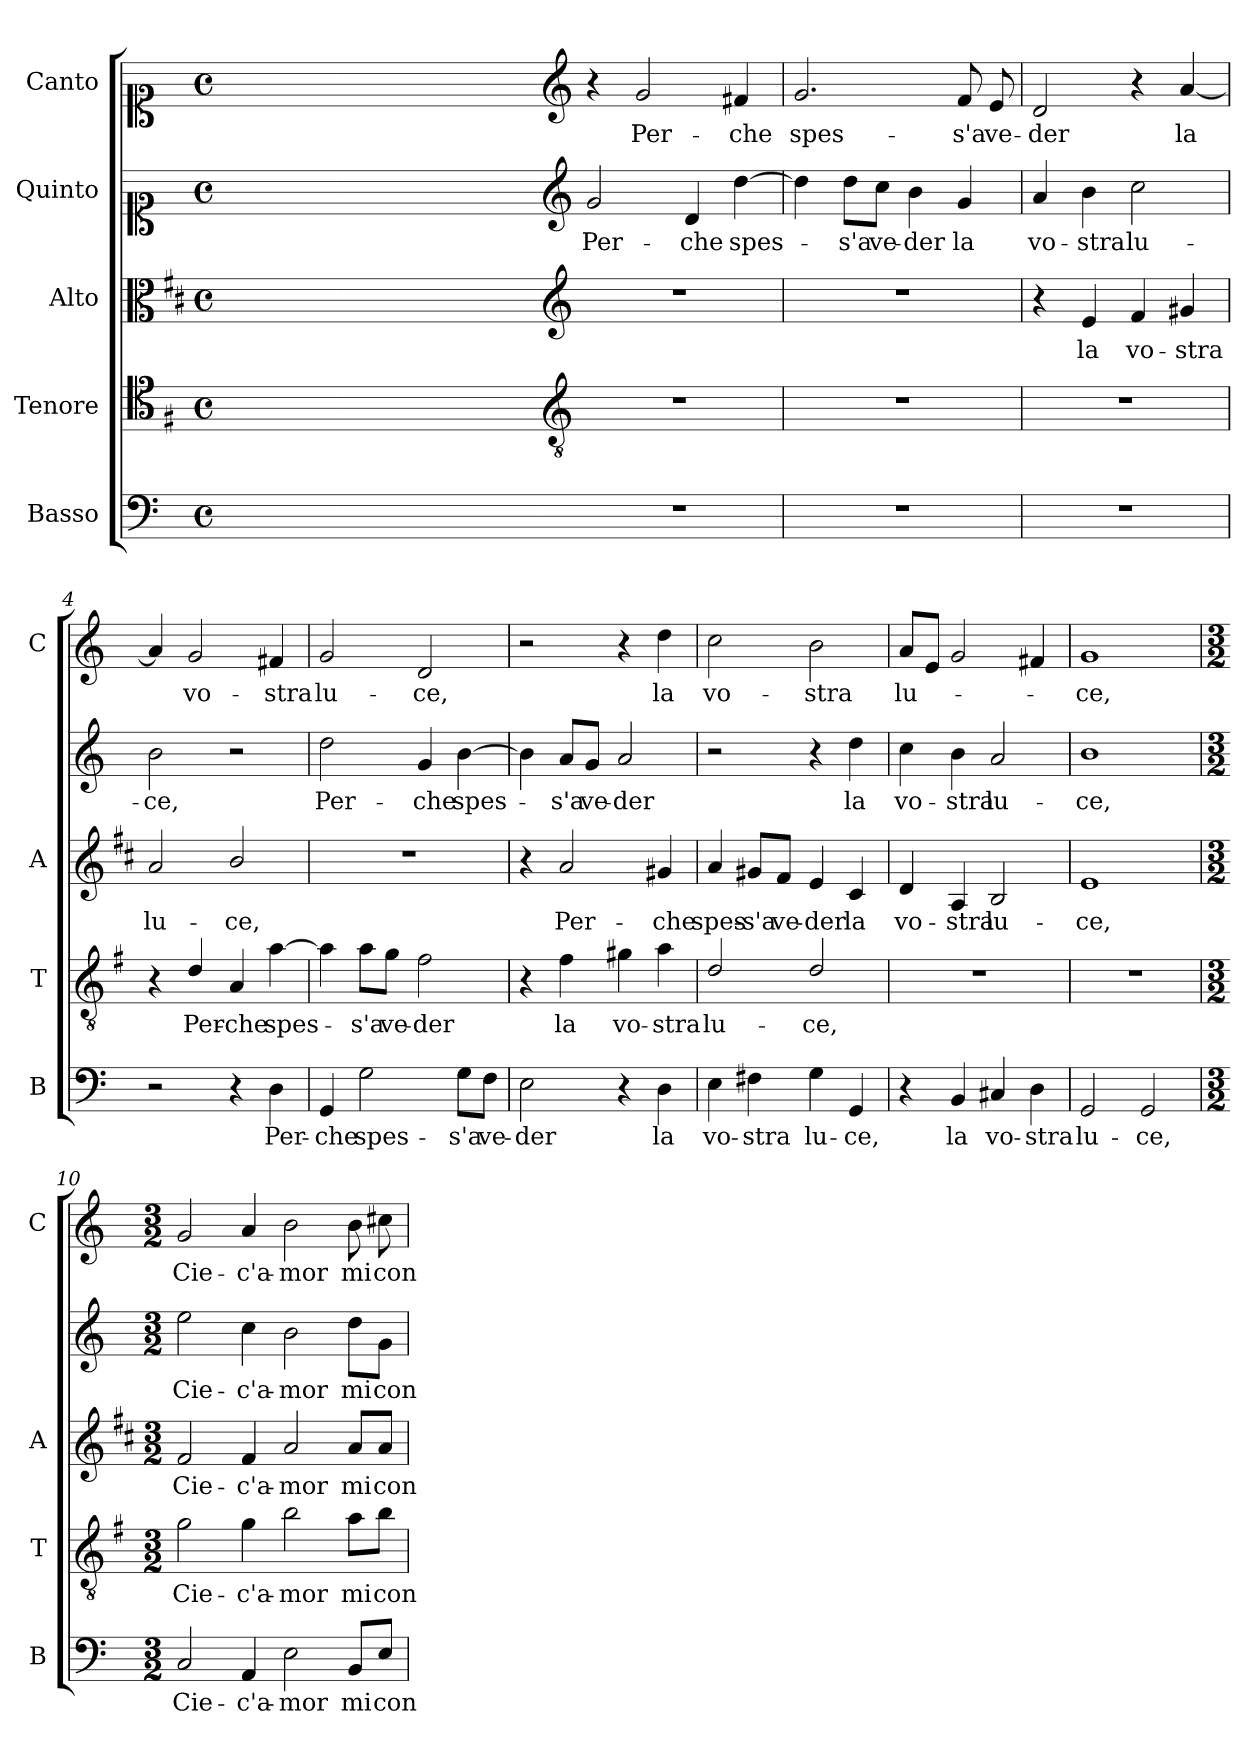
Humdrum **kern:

**kern	**text	**kern	**text	**kern	**text	**kern	**text	**kern	**text
*part5	*part5	*part4	*part4	*part3	*part3	*part2	*part2	*part1	*part1
*staff5	*staff5	*staff4	*staff4	*staff3	*staff3	*staff2	*staff2	*staff1	*staff1
*I"Basso	*	*I"Tenore	*	*I"Alto	*	*I"Quinto	*	*I"Canto	*
*I'B	*	*I'T	*	*I'A	*	*	*	*I'C	*
*clefF4	*	*clefC4	*	*clefC3	*	*clefC1	*	*clefC1	*
*	*	*ITrd4c7	*	*ITrd1c2	*	*	*	*	*
*k[]	*	*k[]	*	*k[]	*	*k[]	*	*k[]	*
*C:	*	*C:	*	*C:	*	*C:	*	*C:	*
*M4/4	*	*M4/4	*	*M4/4	*	*M4/4	*	*M4/4	*
*met(c)	*	*met(c)	*	*met(c)	*	*met(c)	*	*met(c)	*
=	=	=	=	=	=	=	=	=	=
1ryy	.	1ryy	.	1ryy	.	1ryy	.	1ryy	.
=1X-	=1X-	=1X-	=1X-	=1X-	=1X-	=1X-	=1X-	=1X-	=1X-
4ryy	.	4ryy	.	4ryy	.	4ryy	.	4ryy	.
4ryy	.	4ryy	.	4ryy	.	4ryy	.	4ryy	.
4ryy	.	4ryy	.	4ryy	.	4ryy	.	4ryy	.
4ryy	.	4ryy	.	4ryy	.	4ryy	.	4ryy	.
=1-	=1-	=1-	=1-	=1-	=1-	=1-	=1-	=1-	=1-
*	*	*clefGv2	*	*clefG2	*	*clefG2	*	*clefG2	*
!	!	!	!	!	!	!	!LO:LY:b	!	!
1r	.	1r	.	1r	.	2g/	Per-	4r	.
!	!	!	!	!	!	!	!	!	!LO:LY:b
.	.	.	.	.	.	.	.	2g/	Per-
!	!	!	!	!	!	!	!LO:LY:b	!	!
.	.	.	.	.	.	4d/	-che	.	.
!	!	!	!	!	!	!	!LO:LY:b	!	!LO:LY:b
.	.	.	.	.	.	[4dd\	spes-	4f#X/	-che
=2	=2	=2	=2	=2	=2	=2	=2	=2	=2
!	!	!	!	!	!	!	!	!	!LO:LY:b
1r	.	1r	.	1r	.	4dd\]	.	2.g/	spes-
!	!	!	!	!	!	!	!LO:LY:b	!	!
.	.	.	.	.	.	8dd\L	-s'a	.	.
!	!	!	!	!	!	!	!LO:LY:b	!	!
.	.	.	.	.	.	8cc\J	ve-	.	.
!	!	!	!	!	!	!	!LO:LY:b	!	!
.	.	.	.	.	.	4b\	-der	.	.
!	!	!	!	!	!	!	!LO:LY:b	!	!LO:LY:b
.	.	.	.	.	.	4g/	la	8f/	-s'a
!	!	!	!	!	!	!	!	!	!LO:LY:b
.	.	.	.	.	.	.	.	8e/	ve-
=3	=3	=3	=3	=3	=3	=3	=3	=3	=3
!	!	!	!	!	!	!	!LO:LY:b	!	!LO:LY:b
1r	.	1r	.	4r	.	4a/	vo-	2d/	-der
!	!	!	!	!	!LO:LY:b	!	!LO:LY:b	!	!
.	.	.	.	4d/	la	4b\	-stra	.	.
!	!	!	!	!	!LO:LY:b	!	!LO:LY:b	!	!
.	.	.	.	4e/	vo-	2cc\	lu-	4r	.
!	!	!	!	!	!LO:LY:b	!	!	!	!LO:LY:b
.	.	.	.	4f#X/	-stra	.	.	[4a/	la
=4	=4	=4	=4	=4	=4	=4	=4	=4	=4
!	!	!	!	!	!LO:LY:b	!	!LO:LY:b	!	!
2r	.	4r	.	2g/	lu-	2b\	-ce,	4a/]	.
!	!	!	!LO:LY:b	!	!	!	!	!	!LO:LY:b
.	.	4G/	Per-	.	.	.	.	2g/	vo-
!	!	!	!LO:LY:b	!	!LO:LY:b	!	!	!	!
4r	.	4D/	-che	2a/	-ce,	2r	.	.	.
!	!LO:LY:b	!	!LO:LY:b	!	!	!	!	!	!LO:LY:b
4D\	Per-	[4d\	spes-	.	.	.	.	4f#X/	-stra
=5	=5	=5	=5	=5	=5	=5	=5	=5	=5
!	!LO:LY:b	!	!	!	!	!	!LO:LY:b	!	!LO:LY:b
4GG/	-che	4d\]	.	1r	.	2dd\	Per-	2g/	lu-
!	!LO:LY:b	!	!LO:LY:b	!	!	!	!	!	!
2G\	spes-	8d\L	-s'a	.	.	.	.	.	.
!	!	!	!LO:LY:b	!	!	!	!	!	!
.	.	8c\J	ve-	.	.	.	.	.	.
!	!	!	!LO:LY:b	!	!	!	!LO:LY:b	!	!LO:LY:b
.	.	2B\	-der	.	.	4g/	-che	2d/	-ce,
!	!LO:LY:b	!	!	!	!	!	!LO:LY:b	!	!
8G\L	-s'a	.	.	.	.	[4b\	spes-	.	.
!	!LO:LY:b	!	!	!	!	!	!	!	!
8F\J	ve-	.	.	.	.	.	.	.	.
!!LO:LB:g=z
=6	=6	=6	=6	=6	=6	=6	=6	=6	=6
!	!LO:LY:b	!	!	!	!	!	!	!	!
2E\	-der	4r	.	4r	.	4b\]	.	2r	.
!	!	!	!LO:LY:b	!	!LO:LY:b	!	!LO:LY:b	!	!
.	.	4B\	la	2g/	Per-	8a/L	-s'a	.	.
!	!	!	!	!	!	!	!LO:LY:b	!	!
.	.	.	.	.	.	8g/J	ve-	.	.
!	!	!	!LO:LY:b	!	!	!	!LO:LY:b	!	!
4r	.	4c#X\	vo-	.	.	2a/	-der	4r	.
!	!LO:LY:b	!	!LO:LY:b	!	!LO:LY:b	!	!	!	!LO:LY:b
4D\	la	4d\	-stra	4f#X/	-che	.	.	4dd\	la
=7	=7	=7	=7	=7	=7	=7	=7	=7	=7
!	!LO:LY:b	!	!LO:LY:b	!	!LO:LY:b	!	!	!	!LO:LY:b
4E\	vo-	2G/	lu-	4g/	spes-	2r	.	2cc\	vo-
!	!LO:LY:b	!	!	!	!LO:LY:b	!	!	!	!
4F#X\	-stra	.	.	8f#X/L	-s'a	.	.	.	.
!	!	!	!	!	!LO:LY:b	!	!	!	!
.	.	.	.	8e/J	ve-	.	.	.	.
!	!LO:LY:b	!	!LO:LY:b	!	!LO:LY:b	!	!	!	!LO:LY:b
4G\	lu-	2G/	-ce,	4d/	-der	4r	.	2b\	-stra
!	!LO:LY:b	!	!	!	!LO:LY:b	!	!LO:LY:b	!	!
4GG/	-ce,	.	.	4B/	la	4dd\	la	.	.
=8	=8	=8	=8	=8	=8	=8	=8	=8	=8
!	!	!	!	!	!LO:LY:b	!	!LO:LY:b	!	!LO:LY:b
4r	.	1r	.	4c/	vo-	4cc\	vo-	8a/L	lu-
.	.	.	.	.	.	.	.	8e/J	.
!	!LO:LY:b	!	!	!	!LO:LY:b	!	!LO:LY:b	!	!
4BB/	la	.	.	4G/	-stra	4b\	-stra	2g/	.
!	!LO:LY:b	!	!	!	!LO:LY:b	!	!LO:LY:b	!	!
4C#X/	vo-	.	.	2A/	lu-	2a/	lu-	.	.
!	!LO:LY:b	!	!	!	!	!	!	!	!
4D\	-stra	.	.	.	.	.	.	4f#X/	.
=9	=9	=9	=9	=9	=9	=9	=9	=9	=9
!	!LO:LY:b	!	!	!	!LO:LY:b	!	!LO:LY:b	!	!LO:LY:b
2GG/	lu-	1r	.	1d	-ce,	1b	-ce,	1g	-ce,
!	!LO:LY:b	!	!	!	!	!	!	!	!
2GG/	-ce,	.	.	.	.	.	.	.	.
=10	=10	=10	=10	=10	=10	=10	=10	=10	=10
*M3/2	*	*M3/2	*	*M3/2	*	*M3/2	*	*M3/2	*
!	!LO:LY:b	!	!LO:LY:b	!	!LO:LY:b	!	!LO:LY:b	!	!LO:LY:b
2C/	Cie-	2c\	Cie-	2e/	Cie-	2ee\	Cie-	2g/	Cie-
!	!LO:LY:b	!	!LO:LY:b	!	!LO:LY:b	!	!LO:LY:b	!	!LO:LY:b
4AA/	-c'a-	4c\	-c'a-	4e/	-c'a-	4cc\	-c'a-	4a/	-c'a-
!	!LO:LY:b	!	!LO:LY:b	!	!LO:LY:b	!	!LO:LY:b	!	!LO:LY:b
2E\	-mor	2e\	-mor	2g/	-mor	2b\	-mor	2b\	-mor
!	!LO:LY:b	!	!LO:LY:b	!	!LO:LY:b	!	!LO:LY:b	!	!LO:LY:b
8BB/L	mi	8d\L	mi	8g/L	mi	8dd\L	mi	8b\	mi
!	!LO:LY:b	!	!LO:LY:b	!	!LO:LY:b	!	!LO:LY:b	!	!LO:LY:b
8E/J	con-	8e\J	con-	8g/J	con-	8g\J	con-	8cc#X\	con-
=	=	=	=	=	=	=	=	=	=
*-	*-	*-	*-	*-	*-	*-	*-	*-	*-
